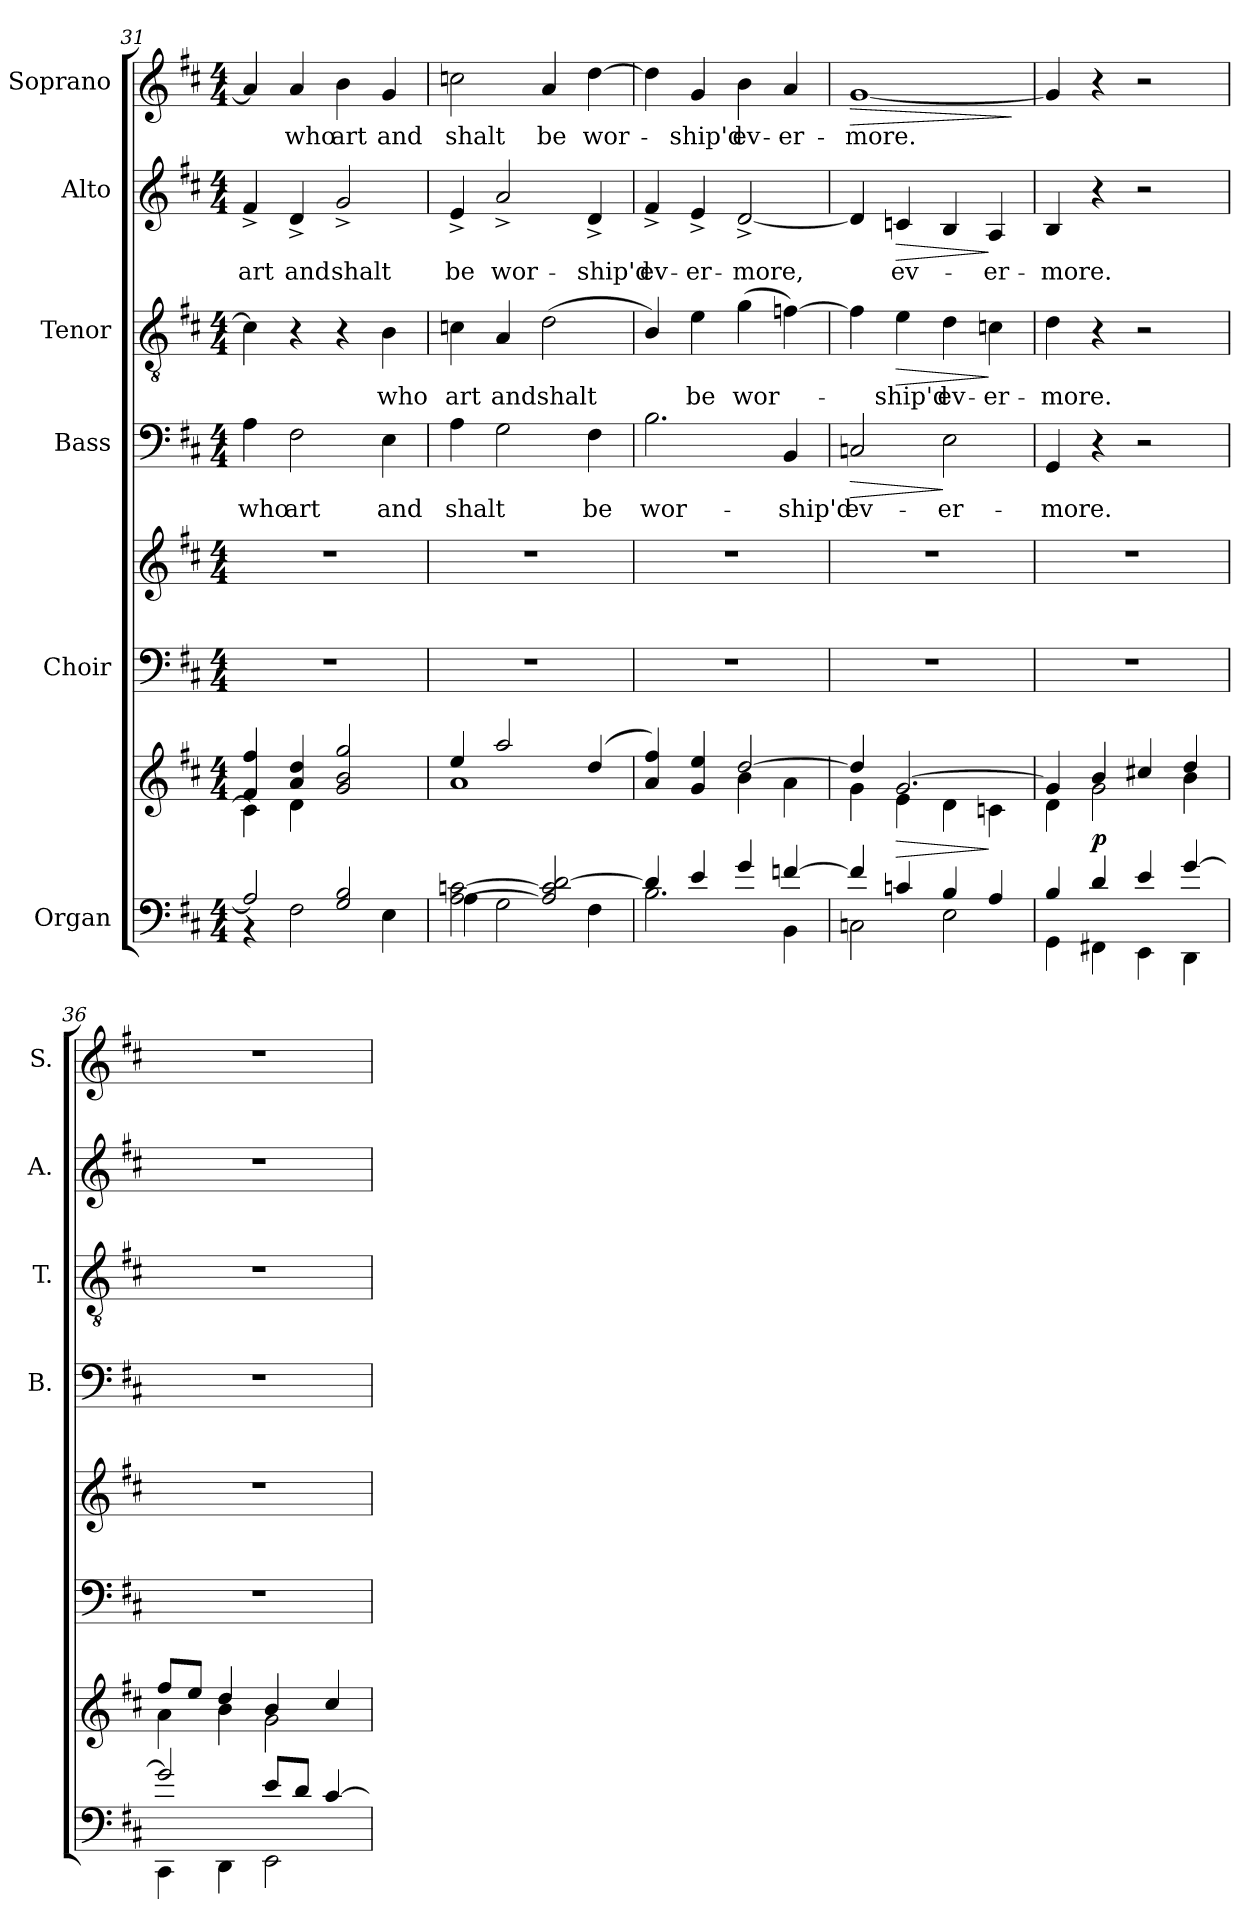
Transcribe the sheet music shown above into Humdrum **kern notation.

**kern	**kern	**dynam	**kern	**kern	**kern	**text	**dynam	**kern	**text	**dynam	**kern	**text	**dynam	**kern	**text	**dynam
*part6	*part6	*part6	*part5	*part5	*part4	*part4	*part4	*part3	*part3	*part3	*part2	*part2	*part2	*part1	*part1	*part1
*staff8	*staff7	*staff7/8	*staff6	*staff5	*staff4	*staff4	*staff4	*staff3	*staff3	*staff3	*staff2	*staff2	*staff2	*staff1	*staff1	*staff1
*I"Organ	*	*	*I"Choir	*	*I"Bass	*	*	*I"Tenor	*	*	*I"Alto	*	*	*I"Soprano	*	*
*	*	*	*	*	*I'B.	*	*	*I'T.	*	*	*I'A.	*	*	*I'S.	*	*
*clefF4	*clefG2	*	*clefF4	*clefG2	*clefF4	*	*	*clefGv2	*	*	*clefG2	*	*	*clefG2	*	*
*	*	*	*	*	*	*	*	*ITrd7c12	*	*	*	*	*	*	*	*
*k[f#c#]	*k[f#c#]	*	*k[f#c#]	*k[f#c#]	*k[f#c#]	*	*	*k[f#c#]	*	*	*k[f#c#]	*	*	*k[f#c#]	*	*
*D:	*D:	*	*D:	*D:	*D:	*	*	*D:	*	*	*D:	*	*	*D:	*	*
*M4/4	*M4/4	*	*M4/4	*M4/4	*M4/4	*	*	*M4/4	*	*	*M4/4	*	*	*M4/4	*	*
=31	=31	=31	=31	=31	=31	=31	=31	=31	=31	=31	=31	=31	=31	=31	=31	=31
*^	*^	*	*	*	*	*	*	*	*	*	*	*	*	*	*	*
!	!	!	!	!	!	!	!	!LO:LY:b:color=#000000	!	!	!	!	!	!	!	!	!	!
!	!	!	!	!	!	!	!	!	!	!	!	!	!	!LO:LY:b:color=#000000	!	!	!	!
2Ai/]	4r	4f#i/ 4ff#i	4c#i\]	.	1r	1r	4Ai\	who	.	4C#i\]	.	.	4f#^i/	art	.	4ai/]	.	.
!	!	!	!	!	!	!	!	!LO:LY:b:color=#000000	!	!	!	!	!	!	!	!	!	!
!	!	!	!	!	!	!	!	!	!	!	!	!	!	!LO:LY:b:color=#000000	!	!	!	!
!	!	!	!	!	!	!	!	!	!	!	!	!	!	!	!	!	!LO:LY:b:color=#000000	!
.	2F#i\	4ai/ 4ddi	4di\	.	.	.	2F#i\	art	.	4r	.	.	4d^i/	and	.	4ai/	who	.
!	!	!	!	!	!	!	!	!	!	!	!	!	!	!LO:LY:b:color=#000000	!	!	!	!
!	!	!	!	!	!	!	!	!	!	!	!	!	!	!	!	!	!LO:LY:b:color=#000000	!
2Gi/ 2Bi	.	2gi/ 2bi 2ggi	2ryy	.	.	.	.	.	.	4r	.	.	2g^i/	shalt	.	4bi\	art	.
!	!	!	!	!	!	!	!	!LO:LY:b:color=#000000	!	!	!	!	!	!	!	!	!	!
!	!	!	!	!	!	!	!	!	!	!	!LO:LY:b:color=#000000	!	!	!	!	!	!	!
!	!	!	!	!	!	!	!	!	!	!	!	!	!	!	!	!	!LO:LY:b:color=#000000	!
.	4Ei\	.	.	.	.	.	4Ei\	and	.	4BBi\	who	.	.	.	.	4gi/	and	.
=32	=32	=32	=32	=32	=32	=32	=32	=32	=32	=32	=32	=32	=32	=32	=32	=32	=32	=32
!	!	!	!	!	!	!	!	!LO:LY:b:color=#000000	!	!	!	!	!	!	!	!	!	!
!	!	!	!	!	!	!	!	!	!	!	!LO:LY:b:color=#000000	!	!	!	!	!	!	!
!	!	!	!	!	!	!	!	!	!	!	!	!	!	!LO:LY:b:color=#000000	!	!	!	!
!	!	!	!	!	!	!	!	!	!	!	!	!	!	!	!	!	!LO:LY:b:color=#000000	!
[2Ai\ [2cni	4Ai\	4eei/	1ai	.	1r	1r	4Ai\	shalt	.	4Cni\	art	.	4e^i/	be	.	2ccni\	shalt	.
!	!	!	!	!	!	!	!	!	!	!	!LO:LY:b:color=#000000	!	!	!	!	!	!	!
!	!	!	!	!	!	!	!	!	!	!	!	!	!	!LO:LY:b:color=#000000	!	!	!	!
.	2Gi\	2aai/	.	.	.	.	2Gi\	.	.	4AAi/	and	.	2a^i/	wor-	.	.	.	.
!	!	!	!	!	!	!	!	!	!	!	!LO:LY:b:color=#000000	!	!	!	!	!	!	!
!	!	!	!	!	!	!	!	!	!	!	!	!	!	!	!	!	!LO:LY:b:color=#000000	!
2Ai/] 2ci] [2di	.	.	.	.	.	.	.	.	.	(2Di\	shalt	.	.	.	.	4ai/	be	.
!	!	!	!	!	!	!	!	!LO:LY:b:color=#000000	!	!	!	!	!	!	!	!	!	!
!	!	!	!	!	!	!	!	!	!	!	!	!	!	!LO:LY:b:color=#000000	!	!	!	!
!	!	!	!	!	!	!	!	!	!	!	!	!	!	!	!	!	!LO:LY:b:color=#000000	!
.	4F#i\	(4ddi/	.	.	.	.	4F#i\	be	.	.	.	.	4d^i/	-ship'd	.	[4ddi\	wor-	.
=33	=33	=33	=33	=33	=33	=33	=33	=33	=33	=33	=33	=33	=33	=33	=33	=33	=33	=33
!	!	!	!	!	!	!	!	!LO:LY:b:color=#000000	!	!	!	!	!	!	!	!	!	!
!	!	!	!	!	!	!	!	!	!	!	!	!	!	!LO:LY:b:color=#000000	!	!	!	!
4di/]	2.Bi\	4ai/ 4ff#i)	2ryy	.	1r	1r	2.Bi\	wor-	.	4BBi/)	.	.	4f#^i/	ev-	.	4ddi\]	.	.
!	!	!	!	!	!	!	!	!	!	!	!LO:LY:b:color=#000000	!	!	!	!	!	!	!
!	!	!	!	!	!	!	!	!	!	!	!	!	!	!LO:LY:b:color=#000000	!	!	!	!
!	!	!	!	!	!	!	!	!	!	!	!	!	!	!	!	!	!LO:LY:b:color=#000000	!
4ei/	.	4gi/ 4eei	.	.	.	.	.	.	.	4Ei\	be	.	4e^i/	-er-	.	4gi/	-ship'd	.
!	!	!	!	!	!	!	!	!	!	!	!LO:LY:b:color=#000000	!	!	!	!	!	!	!
!	!	!	!	!	!	!	!	!	!	!	!	!	!	!LO:LY:b:color=#000000	!	!	!	!
!	!	!	!	!	!	!	!	!	!	!	!	!	!	!	!	!	!LO:LY:b:color=#000000	!
4gi/	.	[2ddi/	4bi\	.	.	.	.	.	.	(4Gi\	wor-	.	[2d^i/	-more,	.	4bi\	ev-	.
!	!	!	!	!	!	!	!	!LO:LY:b:color=#000000	!	!	!	!	!	!	!	!	!	!
!	!	!	!	!	!	!	!	!	!	!	!	!	!	!	!	!	!LO:LY:b:color=#000000	!
[4fni/	4BBi\	.	4ai\	.	.	.	4BBi/	-ship'd	.	[4Fni\)	.	.	.	.	.	4ai/	-er-	.
=34	=34	=34	=34	=34	=34	=34	=34	=34	=34	=34	=34	=34	=34	=34	=34	=34	=34	=34
!	!	!	!	!	!	!	!	!LO:LY:b:color=#000000	!LO:HP:b	!	!	!	!	!	!	!	!	!
!	!	!	!	!	!	!	!	!	!	!	!	!	!	!	!	!	!LO:LY:b:color=#000000	!LO:HP:b
4fi/]	2Cni\	4ddi/]	4gi\	.	1r	1r	2Cni/	ev-	>	4Fi\]	.	.	4di/]	.	.	[1gi	-more.	>
!	!	!	!	!LO:HP:b	!	!	!	!	!	!	!	!	!	!	!	!	!	!
!	!	!	!	!	!	!	!	!	!	!	!LO:LY:b:color=#000000	!LO:HP:b	!	!	!	!	!	!
!	!	!	!	!	!	!	!	!	!	!	!	!	!	!LO:LY:b:color=#000000	!LO:HP:b	!	!	!
4cni/	.	[2.gi/	4ei\	>	.	.	.	.	.	4Ei\	-ship'd	>	4cni/	ev-	>	.	.	.
!	!	!	!	!	!	!	!	!LO:LY:b:color=#000000	!	!	!	!	!	!	!	!	!	!
!	!	!	!	!	!	!	!	!	!	!	!LO:LY:b:color=#000000	!	!	!	!	!	!	!
4Bi/	2Ei\	.	4di\	.	.	.	2Ei\	-er-	]	4Di\	ev-	.	4Bi/	.	.	.	.	.
!	!	!	!	!	!	!	!	!	!	!	!LO:LY:b:color=#000000	!	!	!	!	!	!	!
!	!	!	!	!	!	!	!	!	!	!	!	!	!	!LO:LY:b:color=#000000	!	!	!	!
4Ai/	.	.	4cni\	]	.	.	.	.	.	4Cni\	-er-	]	4Ai/	-er-	]	.	.	.
*v	*v	*	*	*	*	*	*	*	*	*	*	*	*	*	*	*	*	*
*	*v	*v	*	*	*	*	*	*	*	*	*	*	*	*	*	*	*
.	.	.	.	.	.	.	.	.	.	.	.	.	.	.	.	]
=35	=35	=35	=35	=35	=35	=35	=35	=35	=35	=35	=35	=35	=35	=35	=35	=35
*^	*^	*	*	*	*	*	*	*	*	*	*	*	*	*	*	*
!	!	!	!	!	!	!	!	!LO:LY:b:color=#000000	!	!	!	!	!	!	!	!	!	!
!	!	!	!	!	!	!	!	!	!	!	!LO:LY:b:color=#000000	!	!	!	!	!	!	!
!	!	!	!	!	!	!	!	!	!	!	!	!	!	!LO:LY:b:color=#000000	!	!	!	!
4Bi/	4GGi\	4gi/]	4di\	.	1r	1r	4GGi/	-more.	.	4Di\	-more.	.	4Bi/	-more.	.	4gi/]	.	.
4di/	4FF#Xi\	4bi/	2gi\	p	.	.	4r	.	.	4r	.	.	4r	.	.	4r	.	.
4ei/	4EEi\	4cc#Xi/	.	.	.	.	2r	.	.	2r	.	.	2r	.	.	2r	.	.
[4gi/	4DDi\	4ddi/	4bi\	.	.	.	.	.	.	.	.	.	.	.	.	.	.	.
!!LO:PB:g=z
=36	=36	=36	=36	=36	=36	=36	=36	=36	=36	=36	=36	=36	=36	=36	=36	=36	=36	=36
2gi/]	4CC#i\	8ff#i/L	4ai\	.	1r	1r	1r	.	.	1r	.	.	1r	.	.	1r	.	.
.	.	8eei/J	.	.	.	.	.	.	.	.	.	.	.	.	.	.	.	.
.	4DDi\	4ddi/	4bi\	.	.	.	.	.	.	.	.	.	.	.	.	.	.	.
8ei/L	2EEi\	4bi/	2gi\	.	.	.	.	.	.	.	.	.	.	.	.	.	.	.
8di/J	.	.	.	.	.	.	.	.	.	.	.	.	.	.	.	.	.	.
[4c#i/	.	4cc#i/	.	.	.	.	.	.	.	.	.	.	.	.	.	.	.	.
*v	*v	*	*	*	*	*	*	*	*	*	*	*	*	*	*	*	*	*
*	*v	*v	*	*	*	*	*	*	*	*	*	*	*	*	*	*	*
=	=	=	=	=	=	=	=	=	=	=	=	=	=	=	=	=
*-	*-	*-	*-	*-	*-	*-	*-	*-	*-	*-	*-	*-	*-	*-	*-	*-
